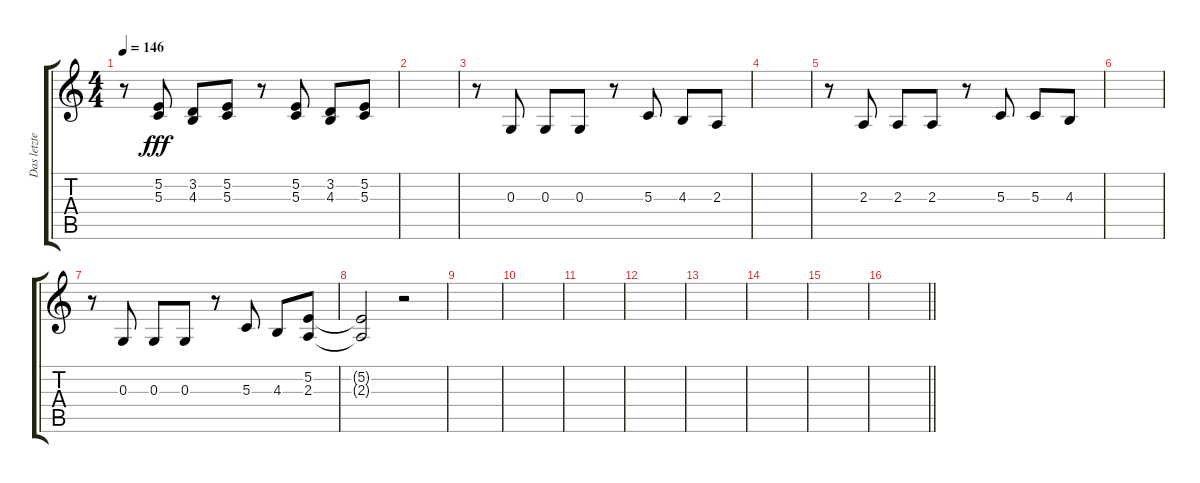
\track ("Das letzte Einhorn" "Das letzte") {instrument choiraahs}
\staff {score tabs}
\tuning (E4 B3 G3 D3 A2 D2) {hide}
\ts (4 4)
\tempo 146
\clef g2
\ks c
r.8{dy fff} (5.2 5.3).8 (3.2 4.3).8 (5.2 5.3).8 r.8 (5.2 5.3).8 (3.2 4.3).8 (5.2 5.3).8 |
|
r.8 0.3.8 0.3.8 0.3.8 r.8 5.3.8 4.3.8 2.3.8 |
|
r.8 2.3.8 2.3.8 2.3.8 r.8 5.3.8 5.3.8 4.3.8 |
|
r.8 0.3.8 0.3.8 0.3.8 r.8 5.3.8 4.3.8 (5.2 2.3).8 |
(5.2{t} 2.3{t}).2 r.2 |
|
|
|
|
|
|
|
\barLineRight lightlight
